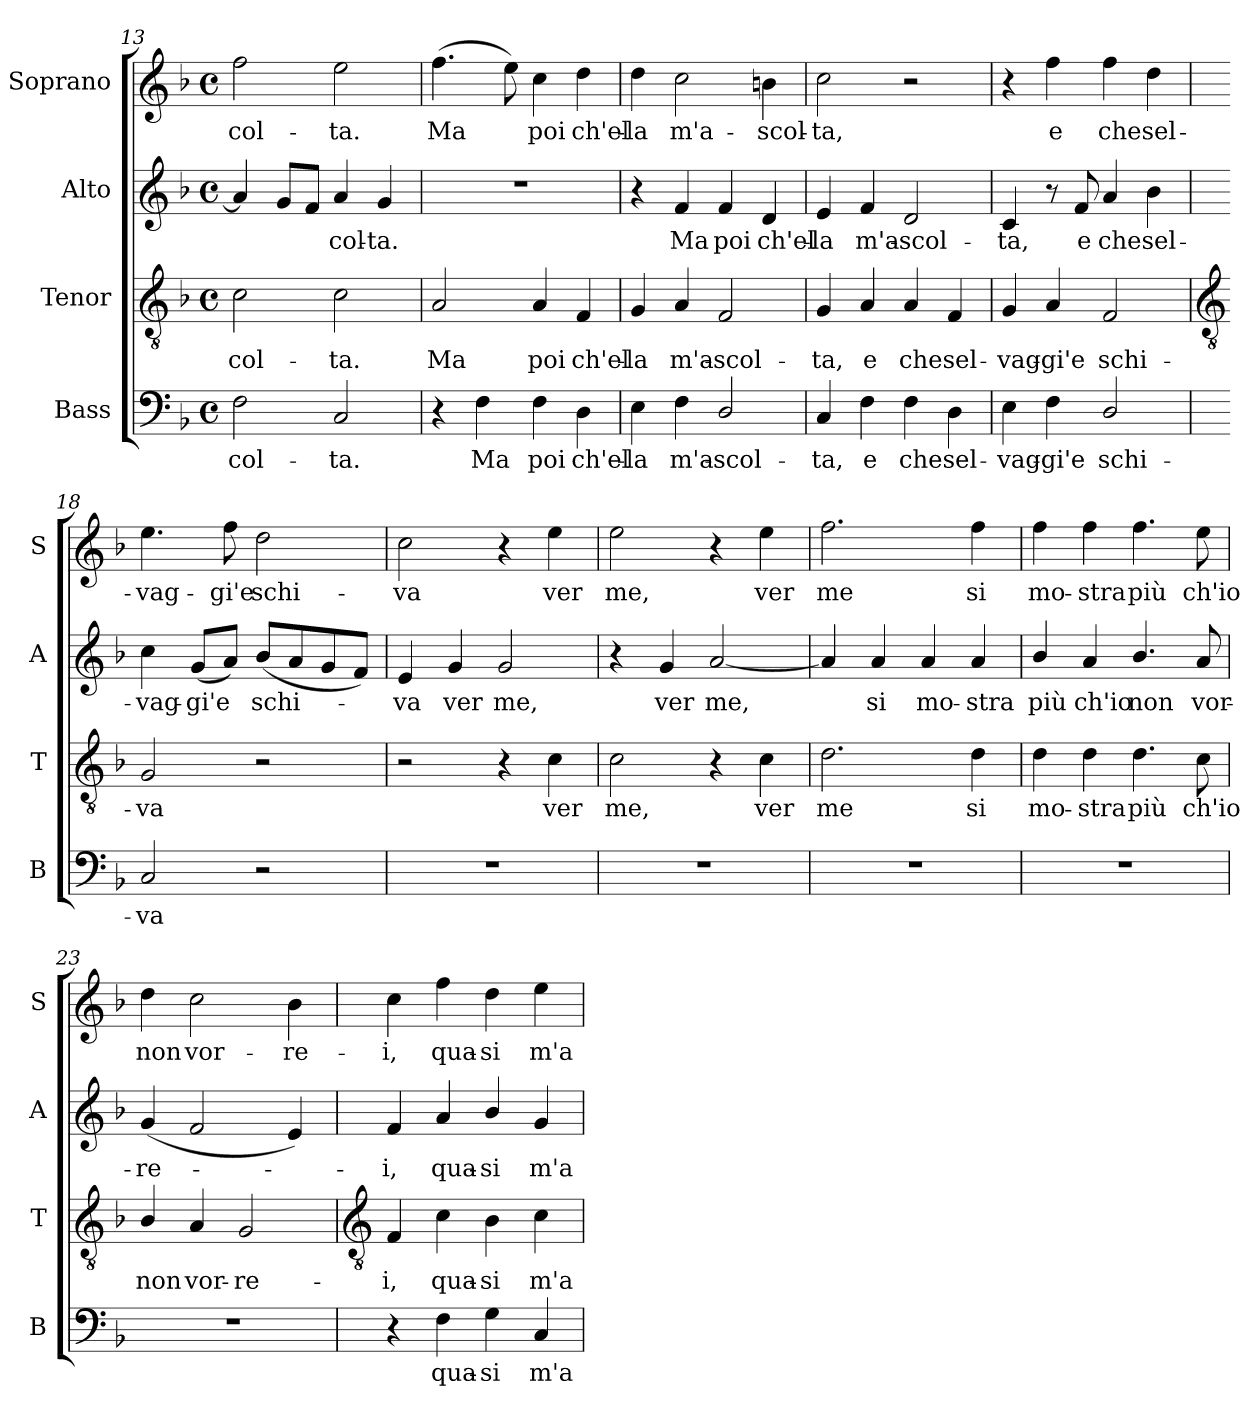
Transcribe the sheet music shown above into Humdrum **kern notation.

**kern	**text	**kern	**text	**kern	**text	**kern	**text
*part4	*part4	*part3	*part3	*part2	*part2	*part1	*part1
*staff4	*staff4	*staff3	*staff3	*staff2	*staff2	*staff1	*staff1
*I"Bass	*	*I"Tenor	*	*I"Alto	*	*I"Soprano	*
*I'B	*	*I'T	*	*I'A	*	*I'S	*
!!LO:LB:g=z
*clefF4	*	*clefGv2	*	*clefG2	*	*clefG2	*
*k[b-]	*	*k[b-]	*	*k[b-]	*	*k[b-]	*
*F:	*	*F:	*	*F:	*	*F:	*
*M4/4	*	*M4/4	*	*M4/4	*	*M4/4	*
*met(c)	*	*met(c)	*	*met(c)	*	*met(c)	*
=13	=13	=13	=13	=13	=13	=13	=13
!	!LO:LY:b	!	!LO:LY:b	!	!	!	!LO:LY:b
2F	-col-	2c	-col-	4a]	.	2ff	-col-
.	.	.	.	8gL	.	.	.
.	.	.	.	8fJ	.	.	.
!	!LO:LY:b	!	!LO:LY:b	!	!LO:LY:b	!	!LO:LY:b
2C	-ta.	2c	-ta.	4a	col-	2ee	-ta.
!	!	!	!	!	!LO:LY:b	!	!
.	.	.	.	4g	-ta.	.	.
=14	=14	=14	=14	=14	=14	=14	=14
!	!	!	!LO:LY:b	!	!	!	!LO:LY:b
4r	.	2A	Ma	1r	.	(>4.ff	Ma
!	!LO:LY:b	!	!	!	!	!	!
4F	Ma	.	.	.	.	.	.
.	.	.	.	.	.	8ee)	.
!	!LO:LY:b	!	!LO:LY:b	!	!	!	!LO:LY:b
4F	poi	4A	poi	.	.	4cc	poi
!	!LO:LY:b	!	!LO:LY:b	!	!	!	!LO:LY:b
4D	ch'el-	4F	ch'el-	.	.	4dd	ch'el-
=15	=15	=15	=15	=15	=15	=15	=15
!	!LO:LY:b	!	!LO:LY:b	!	!	!	!LO:LY:b
4E	-la	4G	-la	4r	.	4dd	-la
!	!LO:LY:b	!	!LO:LY:b	!	!LO:LY:b	!	!LO:LY:b
4F	m'a-	4A	m'a-	4f	Ma	2cc	m'a-
!	!LO:LY:b	!	!LO:LY:b	!	!LO:LY:b	!	!
2D/	-scol-	2F	-scol-	4f	poi	.	.
!	!	!	!	!	!LO:LY:b	!	!LO:LY:b
.	.	.	.	4d	ch'el-	4bn	-scol-
=16	=16	=16	=16	=16	=16	=16	=16
!	!LO:LY:b	!	!LO:LY:b	!	!LO:LY:b	!	!LO:LY:b
4C	-ta,	4G	-ta,	4e	-la	2cc	-ta,
!	!LO:LY:b	!	!LO:LY:b	!	!LO:LY:b	!	!
4F	e	4A	e	4f	m'a-	.	.
!	!LO:LY:b	!	!LO:LY:b	!	!LO:LY:b	!	!
4F	che	4A	che	2d	-scol-	2r	.
!	!LO:LY:b	!	!LO:LY:b	!	!	!	!
4D	sel-	4F	sel-	.	.	.	.
=17	=17	=17	=17	=17	=17	=17	=17
!	!LO:LY:b	!	!LO:LY:b	!	!LO:LY:b	!	!
4E	-vag-	4G	-vag-	4c	-ta,	4r	.
!	!LO:LY:b	!	!LO:LY:b	!	!	!	!LO:LY:b
4F	-gi'e	4A	-gi'e	8r	.	4ff	e
!	!	!	!	!	!LO:LY:b	!	!
.	.	.	.	8f	e	.	.
!	!LO:LY:b	!	!LO:LY:b	!	!LO:LY:b	!	!LO:LY:b
2D/	schi-	2F	schi-	4a	che	4ff	che
!	!	!	!	!	!LO:LY:b	!	!LO:LY:b
.	.	.	.	4b-	sel-	4dd	sel-
!!LO:LB:g=z
=18	=18	=18	=18	=18	=18	=18	=18
*	*	*clefGv2	*	*	*	*	*
!	!LO:LY:b	!	!LO:LY:b	!	!LO:LY:b	!	!LO:LY:b
2C	-va	2G	-va	4cc	-vag-	4.ee	-vag-
!	!	!	!	!	!LO:LY:b	!	!
.	.	.	.	(<8gL	-gi'e	.	.
!	!	!	!	!	!	!	!LO:LY:b
.	.	.	.	8aJ)	.	8ff	-gi'e
!	!	!	!	!	!LO:LY:b	!	!LO:LY:b
2r	.	2r	.	(<8b-L	schi-	2dd	schi-
.	.	.	.	8a	.	.	.
.	.	.	.	8g	.	.	.
.	.	.	.	8fJ)	.	.	.
=19	=19	=19	=19	=19	=19	=19	=19
!	!	!	!	!	!LO:LY:b	!	!LO:LY:b
1r	.	2r	.	4e	va	2cc	-va
!	!	!	!	!	!LO:LY:b	!	!
.	.	.	.	4g	ver	.	.
!	!	!	!	!	!LO:LY:b	!	!
.	.	4r	.	2g	me,	4r	.
!	!	!	!LO:LY:b	!	!	!	!LO:LY:b
.	.	4c	ver	.	.	4ee	ver
=20	=20	=20	=20	=20	=20	=20	=20
!	!	!	!LO:LY:b	!	!	!	!LO:LY:b
1r	.	2c	me,	4r	.	2ee	me,
!	!	!	!	!	!LO:LY:b	!	!
.	.	.	.	4g	ver	.	.
!	!	!	!	!	!LO:LY:b	!	!
.	.	4r	.	[2a	me,	4r	.
!	!	!	!LO:LY:b	!	!	!	!LO:LY:b
.	.	4c	ver	.	.	4ee	ver
=21	=21	=21	=21	=21	=21	=21	=21
!	!	!	!LO:LY:b	!	!	!	!LO:LY:b
1r	.	2.d	me	4a]	.	2.ff	me
!	!	!	!	!	!LO:LY:b	!	!
.	.	.	.	4a	si	.	.
!	!	!	!	!	!LO:LY:b	!	!
.	.	.	.	4a	mo-	.	.
!	!	!	!LO:LY:b	!	!LO:LY:b	!	!LO:LY:b
.	.	4d	si	4a	-stra	4ff	si
=22	=22	=22	=22	=22	=22	=22	=22
!	!	!	!LO:LY:b	!	!LO:LY:b	!	!LO:LY:b
1r	.	4d	mo-	4b-/	più	4ff	mo-
!	!	!	!LO:LY:b	!	!LO:LY:b	!	!LO:LY:b
.	.	4d	-stra	4a	ch'io	4ff	-stra
!	!	!	!LO:LY:b	!	!LO:LY:b	!	!LO:LY:b
.	.	4.d	più	4.b-/	non	4.ff	più
!	!	!	!LO:LY:b	!	!LO:LY:b	!	!LO:LY:b
.	.	8c	ch'io	8a	vor-	8ee	ch'io
=23	=23	=23	=23	=23	=23	=23	=23
!	!	!	!LO:LY:b	!	!LO:LY:b	!	!LO:LY:b
1r	.	4B-/	non	(<4g	-re-	4dd	non
!	!	!	!LO:LY:b	!	!	!	!LO:LY:b
.	.	4A	vor-	2f	.	2cc	vor-
!	!	!	!LO:LY:b	!	!	!	!
.	.	2G	-re-	.	.	.	.
!	!	!	!	!	!	!	!LO:LY:b
.	.	.	.	4e)	.	4b-	-re-
!!LO:LB:g=z
=24	=24	=24	=24	=24	=24	=24	=24
*	*	*clefGv2	*	*	*	*	*
!	!	!	!LO:LY:b	!	!LO:LY:b	!	!LO:LY:b
4r	.	4F	-i,	4f	i,	4cc	-i,
!	!LO:LY:b	!	!LO:LY:b	!	!LO:LY:b	!	!LO:LY:b
4F	qua-	4c	qua-	4a	qua-	4ff	qua-
!	!LO:LY:b	!	!LO:LY:b	!	!LO:LY:b	!	!LO:LY:b
4G	-si	4B-	-si	4b-/	-si	4dd	-si
!	!LO:LY:b	!	!LO:LY:b	!	!LO:LY:b	!	!LO:LY:b
4C	m'a-	4c	m'a-	4g	m'a-	4ee	m'a-
=	=	=	=	=	=	=	=
*-	*-	*-	*-	*-	*-	*-	*-
